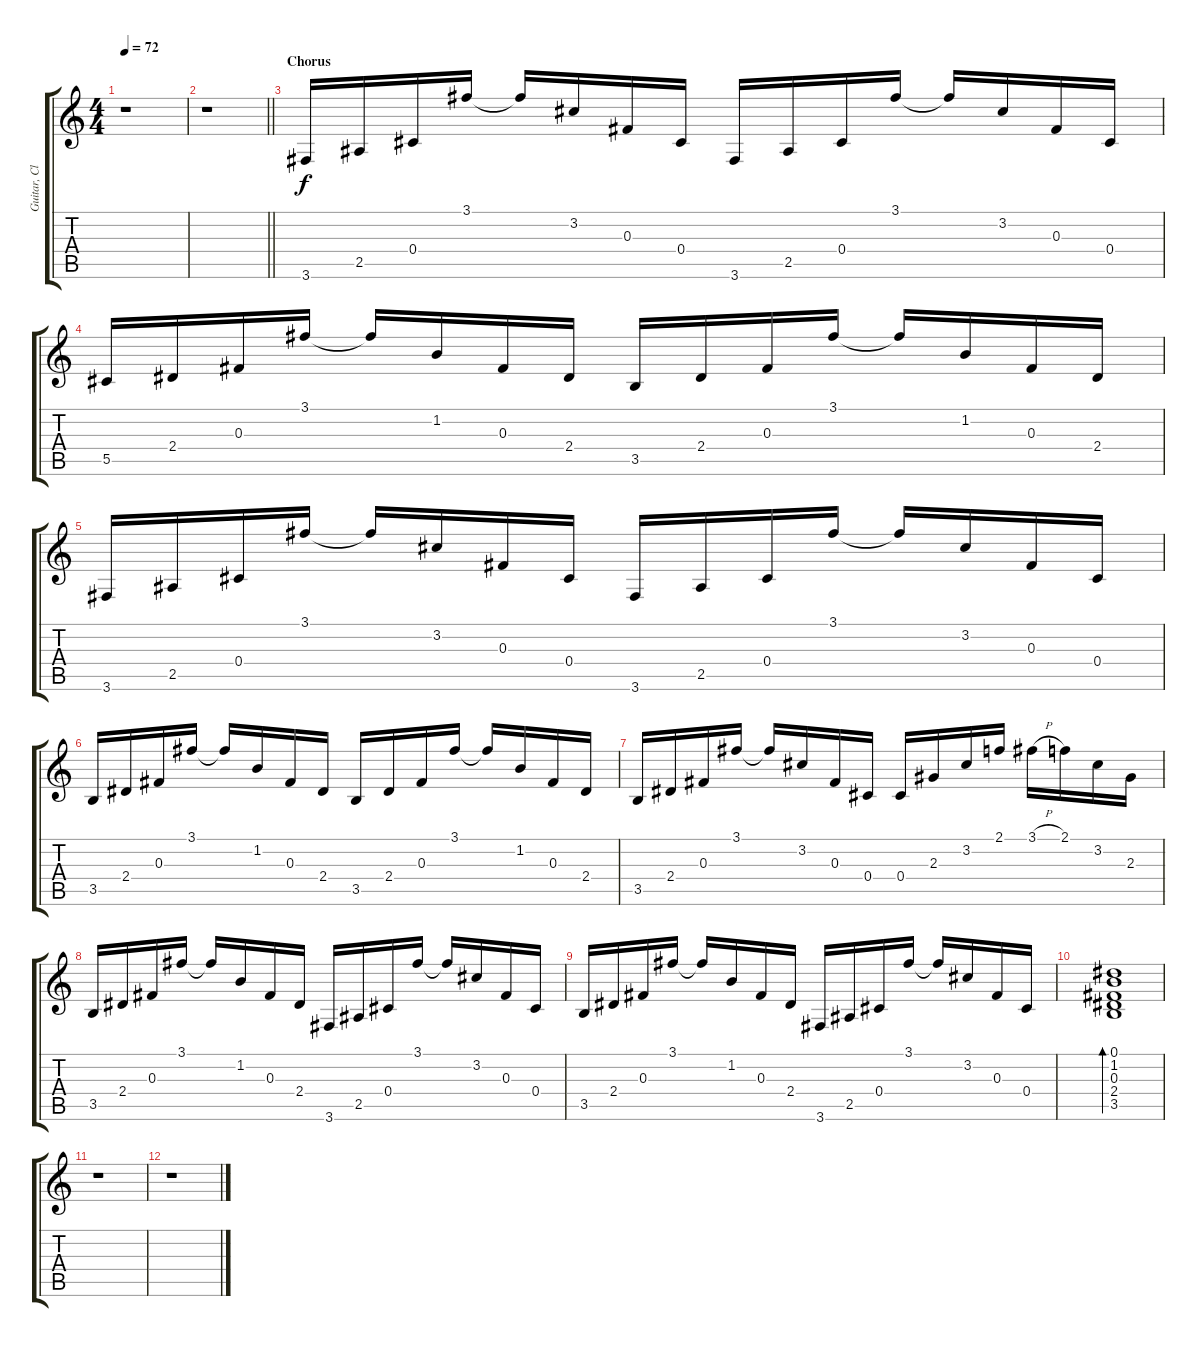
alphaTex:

\track ("Guitar, Clean" "Guitar, Cl") {instrument electricguitarclean}
\staff {score tabs}
\tuning (Eb4 Bb3 Gb3 Db3 Ab2 Eb2) {hide}
\ts (4 4)
\tempo 72
\clef g2
\ks c
r.1{dy f} |
\barLineRight lightlight
r.1 |
\section ("" "Chorus")
3.6.16 2.5.16 0.4.16 3.1.16 3.1{t}.16 3.2.16 0.3.16 0.4.16 3.6.16 2.5.16 0.4.16 3.1.16 3.1{t}.16 3.2.16 0.3.16 0.4.16 |
5.5.16 2.4.16 0.3.16 3.1.16 3.1{t}.16 1.2.16 0.3.16 2.4.16 3.5.16 2.4.16 0.3.16 3.1.16 3.1{t}.16 1.2.16 0.3.16 2.4.16 |
3.6.16 2.5.16 0.4.16 3.1.16 3.1{t}.16 3.2.16 0.3.16 0.4.16 3.6.16 2.5.16 0.4.16 3.1.16 3.1{t}.16 3.2.16 0.3.16 0.4.16 |
3.5.16 2.4.16 0.3.16 3.1.16 3.1{t}.16 1.2.16 0.3.16 2.4.16 3.5.16 2.4.16 0.3.16 3.1.16 3.1{t}.16 1.2.16 0.3.16 2.4.16 |
3.5.16 2.4.16 0.3.16 3.1.16 3.1{t}.16 3.2.16 0.3.16 0.4.16 0.4.16 2.3.16 3.2.16 2.1.16 3.1{h}.16 2.1.16 3.2.16 2.3.16 |
3.5.16 2.4.16 0.3.16 3.1.16 3.1{t}.16 1.2.16 0.3.16 2.4.16 3.6.16 2.5.16 0.4.16 3.1.16 3.1{t}.16 3.2.16 0.3.16 0.4.16 |
3.5.16 2.4.16 0.3.16 3.1.16 3.1{t}.16 1.2.16 0.3.16 2.4.16 3.6.16 2.5.16 0.4.16 3.1.16 3.1{t}.16 3.2.16 0.3.16 0.4.16 |
(0.1 1.2 0.3 2.4 3.5).1{bd 240} |
r.1 |
r.1
